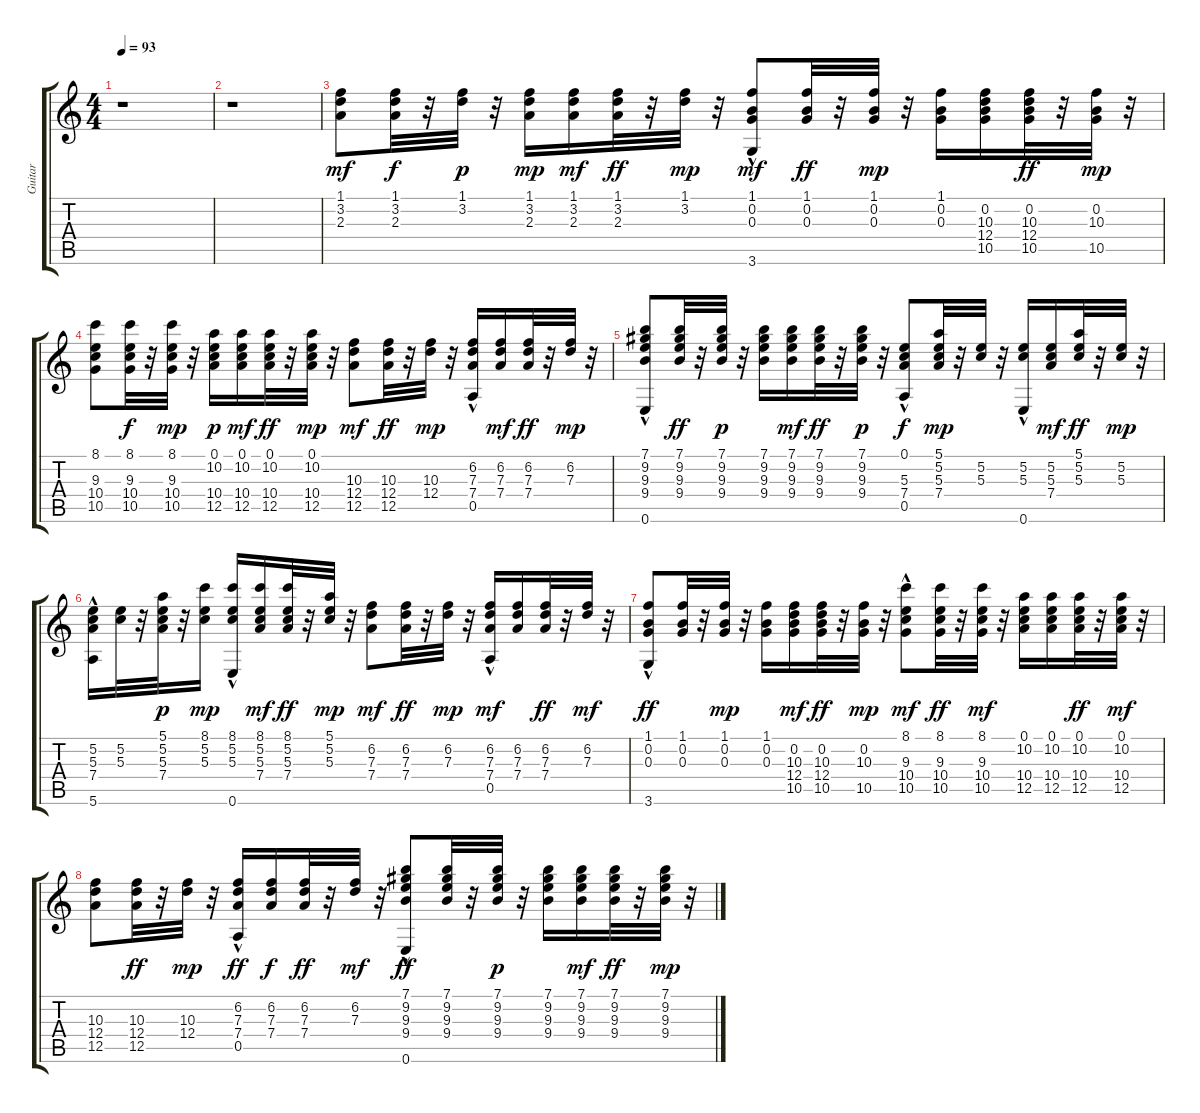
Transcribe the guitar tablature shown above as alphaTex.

\track ("Guitar" "Guitar") {instrument acousticguitarsteel}
\staff {score tabs}
\tuning (E4 B3 G3 D3 A2 E2) {hide}
\ts (4 4)
\tempo 93
\clef g2
\ks c
r.1{dy mf instrument acousticguitarsteel} |
r.1 |
(1.1 3.2 2.3).8 (1.1 3.2 2.3).32{dy f} r.32 (1.1 3.2).32{dy p} r.32 (1.1 3.2 2.3).16{dy mp} (1.1 3.2 2.3).16{dy mf} (1.1 3.2 2.3).32{dy ff} r.32 (1.1 3.2).32{dy mp} r.32 (1.1 0.2 0.3 3.6{hac}).8{dy mf} (1.1 0.2 0.3).32{dy ff} r.32 (1.1 0.2 0.3).32{dy mp} r.32 (1.1 0.2 0.3).16 (0.2 10.3 12.4 10.5).16 (0.2 10.3 12.4 10.5).32{dy ff} r.32 (0.2 10.3 10.5).32{dy mp} r.32 |
(8.1 9.3 10.4 10.5).8 (8.1 9.3 10.4 10.5).32{dy f} r.32 (8.1 9.3 10.4 10.5).32{dy mp} r.32 (0.1 10.2 10.4 12.5).16{dy p} (0.1 10.2 10.4 12.5).16{dy mf} (0.1 10.2 10.4 12.5).32{dy ff} r.32 (0.1 10.2 10.4 12.5).32{dy mp} r.32 (10.3 12.4 12.5).8{dy mf} (10.3 12.4 12.5).32{dy ff} r.32 (10.3 12.4).32{dy mp} r.32 (6.2 7.3 7.4 0.5{hac}).16 (6.2 7.3 7.4).16{dy mf} (6.2 7.3 7.4).32{dy ff} r.32 (6.2 7.3).32{dy mp} r.32 |
(7.1 9.2 9.3 9.4 0.6{hac}).8 (7.1 9.2 9.3 9.4).32{dy ff} r.32 (7.1 9.2 9.3 9.4).32{dy p} r.32 (7.1 9.2 9.3 9.4).16 (7.1 9.2 9.3 9.4).16{dy mf} (7.1 9.2 9.3 9.4).32{dy ff} r.32 (7.1 9.2 9.3 9.4).32{dy p} r.32 (0.1 5.3 7.4 0.5{hac}).8{dy f} (5.1 5.2 5.3 7.4).32{dy mp} r.32 (5.2 5.3).32 r.32 (5.2 5.3 0.6{hac}).16 (5.2 5.3 7.4).16{dy mf} (5.1 5.2 5.3).32{dy ff} r.32 (5.2 5.3).32{dy mp} r.32 |
(5.2 5.3 7.4 5.6{hac}).16 (5.2 5.3).32 r.32 (5.1 5.2 5.3 7.4).32{dy p} r.32 (8.1 5.2 5.3).16{dy mp} (8.1 5.2 5.3 0.6{hac}).16 (8.1 5.2 5.3 7.4).16{dy mf} (8.1 5.2 5.3 7.4).32{dy ff} r.32 (5.1 5.2 5.3).32{dy mp} r.32 (6.2 7.3 7.4).8{dy mf} (6.2 7.3 7.4).32{dy ff} r.32 (6.2 7.3).32{dy mp} r.32 (6.2 7.3 7.4 0.5{hac}).16{dy mf} (6.2 7.3 7.4).16 (6.2 7.3 7.4).32{dy ff} r.32 (6.2 7.3).32{dy mf} r.32 |
(1.1 0.2 0.3 3.6{hac}).8{dy ff} (1.1 0.2 0.3).32 r.32 (1.1 0.2 0.3).32{dy mp} r.32 (1.1 0.2 0.3).16 (0.2 10.3 12.4 10.5).16{dy mf} (0.2 10.3 12.4 10.5).32{dy ff} r.32 (0.2 10.3 10.5).32{dy mp} r.32 (8.1 9.3 10.4 10.5{hac}).8{dy mf} (8.1 9.3 10.4 10.5).32{dy ff} r.32 (8.1 9.3 10.4 10.5).32{dy mf} r.32 (0.1 10.2 10.4 12.5).16 (0.1 10.2 10.4 12.5).16 (0.1 10.2 10.4 12.5).32{dy ff} r.32 (0.1 10.2 10.4 12.5).32{dy mf} r.32 |
(10.3 12.4 12.5).8 (10.3 12.4 12.5).32{dy ff} r.32 (10.3 12.4).32{dy mp} r.32 (6.2 7.3 7.4 0.5{hac}).16{dy ff} (6.2 7.3 7.4).16{dy f} (6.2 7.3 7.4).32{dy ff} r.32 (6.2 7.3).32{dy mf} r.32 (7.1 9.2 9.3 9.4 0.6{hac}).8{dy ff} (7.1 9.2 9.3 9.4).32 r.32 (7.1 9.2 9.3 9.4).32{dy p} r.32 (7.1 9.2 9.3 9.4).16 (7.1 9.2 9.3 9.4).16{dy mf} (7.1 9.2 9.3 9.4).32{dy ff} r.32 (7.1 9.2 9.3 9.4).32{dy mp} r.32
